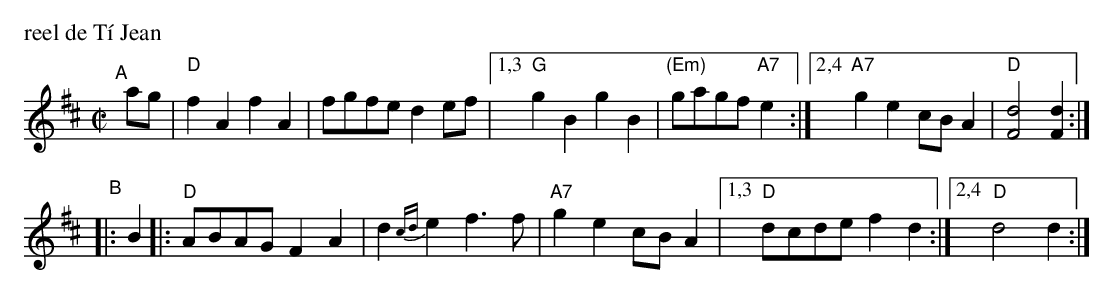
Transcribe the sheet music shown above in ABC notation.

X:1
P: reel de T\'i Jean
C:
M: C|
L: 1/8
K: D
"^A"[|] ag |\
"D"f2A2 f2A2 | fgfe d2ef |\
[1,3 "G"g2B2 g2B2 | "(Em)"gagf "A7"e2 :|\
[2,4 "A7"g2e2 cBA2 | "D"[d4F4] [d2F2] :|
"^B"|: B2 |:\
"D"ABAG F2A2 | d2{cd}e2 f3f | "A7"g2e2 cBA2 |\
[1,3 "D"dcde f2d2 :|[2,4 "D"d4 d2 :|
